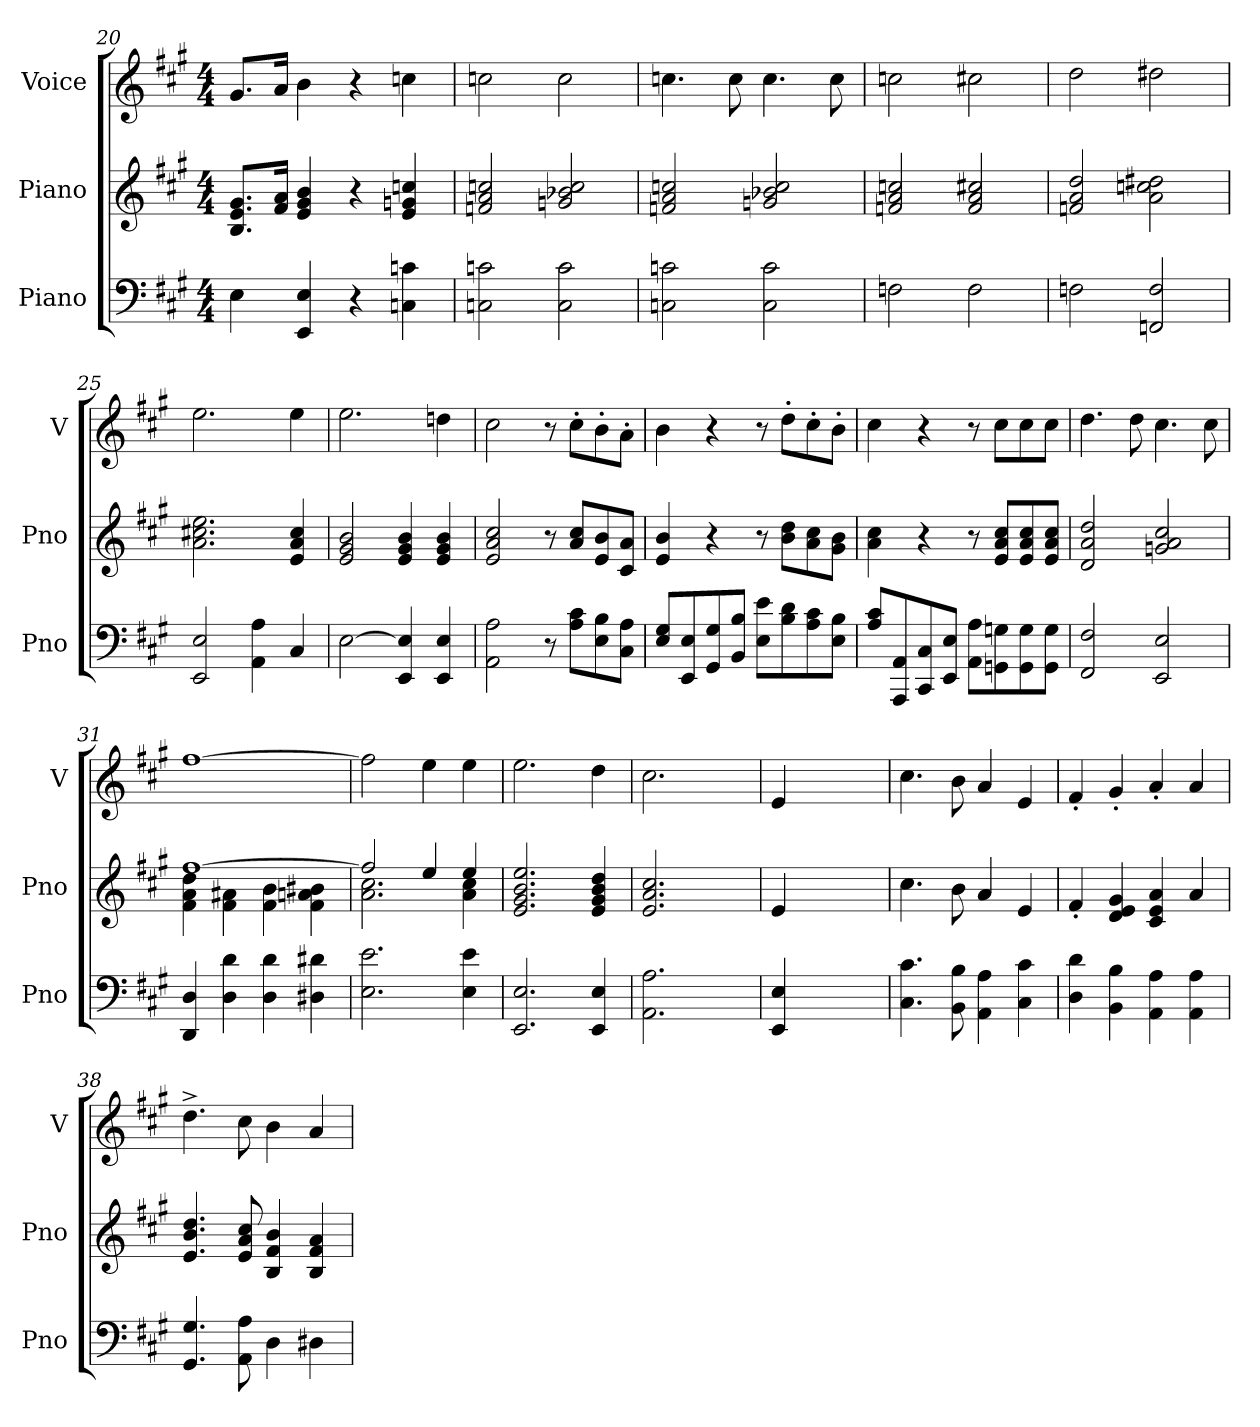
**kern	**kern	**kern
*part3	*part2	*part1
*staff3	*staff2	*staff1
*I"Piano	*I"Piano	*I"Voice
*I'Pno	*I'Pno	*I'V
!!LO:LB:g=z
*clefF4	*clefG2	*clefG2
*k[f#c#g#]	*k[f#c#g#]	*k[f#c#g#]
*M4/4	*M4/4	*M4/4
=20	=20	=20
4E\	8.B/ 8.e/ 8.g#/L	8.g#/L
.	16f#/ 16a/Jk	16a/Jk
4EE/ 4E/	4e/ 4g#/ 4b/	4b\
4r	4r	4r
4Cn\ 4cn\	4e/ 4gn/ 4ccn/	4ccn\
=21	=21	=21
2Cn\ 2cn\	2fn/ 2a/ 2ccn/	2ccn\
2C\ 2c\	2gn/ 2b-X/ 2cc/	2cc\
=22	=22	=22
2Cn\ 2cn\	2fn/ 2a/ 2ccn/	4.ccn\
.	.	8cc\
2C\ 2c\	2gn/ 2b-X/ 2cc/	4.cc\
.	.	8cc\
=23	=23	=23
2Fn\	2fn/ 2a/ 2ccn/	2ccn\
2F\	2f/ 2a/ 2cc#X/	2cc#X\
=24	=24	=24
2Fn\	2fn/ 2a/ 2dd/	2dd\
2FFn/ 2F/	2a\ 2ccn\ 2dd#X\	2dd#X\
=25	=25	=25
2EE/ 2E/	2.a\ 2.cc#X\ 2.ee\	2.ee\
4AA\ 4A\	.	.
4C#/	4e/ 4a/ 4cc#/	4ee\
=26	=26	=26
[2E\	2e/ 2g#/ 2b/	2.ee\
4EE/ 4E/]	4e/ 4g#/ 4b/	.
4EE/ 4E/	4e/ 4g#/ 4b/	4ddn\
=27	=27	=27
2AA\ 2A\	2e/ 2a/ 2cc#/	2cc#\
8r	8r	8r
8A\ 8c#\L	8a/ 8cc#/L	8cc#'\L
8E\ 8B\	8e/ 8b/	8b'\
8C#\ 8A\J	8c#/ 8a/J	8a'\J
!!LO:PB:g=z
=28	=28	=28
8E/ 8G#/L	4e/ 4b/	4b\
8EE/ 8E/	.	.
8GG#/ 8G#/	4r	4r
8BB/ 8B/J	.	.
8E\ 8e\L	8r	8r
8B\ 8d\	8b\ 8dd\L	8dd'\L
8A\ 8c#\	8a\ 8cc#\	8cc#'\
8E\ 8B\J	8g#\ 8b\J	8b'\J
=29	=29	=29
8A/ 8c#/L	4a\ 4cc#\	4cc#\
8AAA/ 8AA/	.	.
8CC#/ 8C#/	4r	4r
8EE/ 8E/J	.	.
8AA\ 8A\L	8r	8r
8GGn\ 8Gn\	8e/ 8a/ 8cc#/L	8cc#\L
8GG\ 8G\	8e/ 8a/ 8cc#/	8cc#\
8GG\ 8G\J	8e/ 8a/ 8cc#/J	8cc#\J
=30	=30	=30
2FF#/ 2F#/	2d/ 2a/ 2dd/	4.dd\
.	.	8dd\
2EE/ 2E/	2gn/ 2a/ 2cc#/	4.cc#\
.	.	8cc#\
=31	=31	=31
*	*^	*
4DD/ 4D/	[1ff#	4f#\ 4a\ 4dd\	[1ff#
4D\ 4d\	.	4f#\ 4a#X\	.
4D\ 4d\	.	4f#\ 4b\	.
4D#X\ 4d#X\	.	4f#\ 4an\ 4b#X\	.
=32	=32	=32	=32
2.E\ 2.e\	2ff#/]	2.a\ 2.cc#\	2ff#\]
.	4ee/	.	4ee\
4E\ 4e\	4ee/	4a\ 4cc#\	4ee\
*	*v	*v	*
=33	=33	=33
2.EE/ 2.E/	2.e/ 2.g#/ 2.b/ 2.ee/	2.ee\
4EE/ 4E/	4e/ 4g#/ 4b/ 4dd/	4dd\
=34	=34	=34
2.AA\ 2.A\	2.e/ 2.a/ 2.cc#/	2.cc#\
4ryy	4ryy	4ryy
!!LO:LB:g=z
=35	=35	=35
4EE/ 4E/	4e/	4e/
2.ryy	2.ryy	2.ryy
=36	=36	=36
4.C#\ 4.c#\	4.cc#\	4.cc#\
8BB\ 8B\	8b\	8b\
4AA\ 4A\	4a/	4a/
4C#\ 4c#\	4e/	4e/
=37	=37	=37
4D\ 4d\	4f#'/	4f#'/
4BB\ 4B\	4d/ 4e/ 4g#/	4g#'/
4AA\ 4A\	4c#/ 4e/ 4a/	4a'/
4AA\ 4A\	4a/	4a/
=38	=38	=38
4.GG#/ 4.G#/	4.e/ 4.b/ 4.dd/	4.dd^\
8AA\ 8A\	8e/ 8a/ 8cc#/	8cc#\
4D\	4B/ 4f#/ 4b/	4b\
4D#X\	4B/ 4f#/ 4a/	4a/
=	=	=
*-	*-	*-
